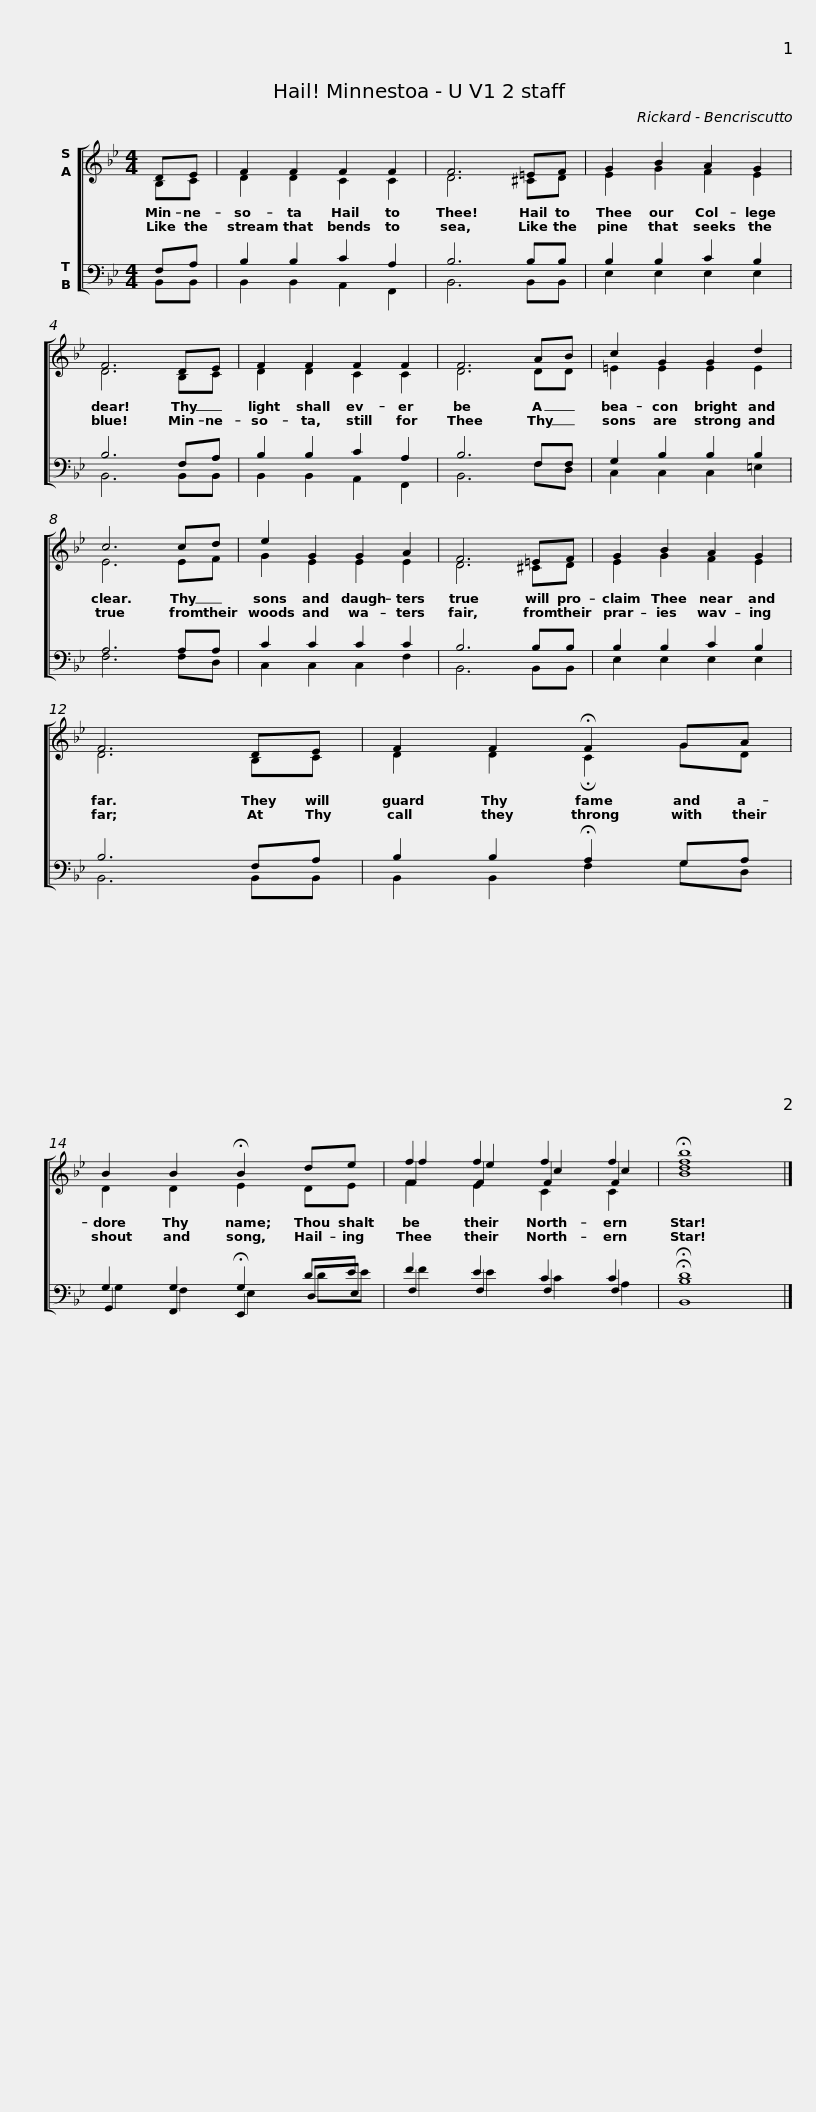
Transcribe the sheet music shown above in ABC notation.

X:1
%%score [ ( 1 2 3 4 ) ( 5 6 7 ) ]
L:1/8
M:4/4
I:linebreak $
K:Bb
V:1 treble
V:2 treble
V:3 treble
V:4 treble
V:5 bass
V:6 bass
V:7 bass
V:1
 DE | F2 F2 F2 F2 | F6 =EF | G2 B2 A2 G2 | F6 DE |$ %5
 F2 F2 F2 F2 | F6 AB | c2 G2 G2 d2 | c6 cd | e2 G2 G2 A2 |$ %10
 F6 =EF | G2 B2 A2 G2 | F6 DE | F2 F2 !fermata!F2 GA |$ B2 B2 !fermata!B2 de | %15
 f2 f2 f2 f2 | !fermata!b8 |] %17
V:2
 B,C | D2 D2 C2 C2 | D6 ^CD | E2 G2 F2 E2 | D6 B,C |$ %5
 D2 D2 C2 C2 | D6 DD | =E2 E2 E2 E2 | E6 EF | G2 E2 E2 E2 |$ %10
 D6 ^CD | E2 G2 F2 E2 | D6 B,C | D2 D2 !fermata!C2 GD |$ D2 D2 E2 DE | %15
 F2 F2 F2 F2 | d8 |] %17
V:3
 x2 | x8 | x8 | x8 | x8 |$ %5
 x8 | x8 | x8 | x8 | x8 |$ %10
 x8 | x8 | x8 | x8 |$ x8 | %15
 f2 e2 c2 c2 | f8 |] %17
V:4
 x2 | x8 | x8 | x8 | x8 |$ %5
 x8 | x8 | x8 | x8 | x8 |$ %10
 x8 | x8 | x8 | x8 |$ x8 | %15
 F2 E2 C2 C2 | B8 |] %17
V:5
 F,A, | B,2 B,2 C2 A,2 | B,6 B,B, | B,2 B,2 C2 B,2 | B,6 F,A, |$ %5
 B,2 B,2 C2 A,2 | B,6 F,F, | G,2 B,2 B,2 B,2 | A,6 A,A, | C2 C2 C2 C2 |$ %10
 B,6 B,B, | B,2 B,2 C2 B,2 | B,6 F,A, | B,2 B,2 !fermata!A,2 G,A, |$ G,2 G,2 G,2 DE | %15
 F2 E2 C2 C2 | !fermata!D8 |] %17
V:6
 B,,B,, | B,,2 B,,2 A,,2 F,,2 | B,,6 B,,B,, | E,2 E,2 E,2 E,2 | B,,6 B,,B,, |$ %5
 B,,2 B,,2 A,,2 F,,2 | B,,6 F,D, | C,2 C,2 C,2 =E,2 | F,6 F,D, | C,2 C,2 C,2 F,2 |$ %10
 B,,6 B,,B,, | E,2 E,2 E,2 E,2 | B,,6 B,,B,, | B,,2 B,,2 F,2 G,D, |$ G,,2 F,,2 !fermata!E,,2 D,E, | %15
 F,2 F,2 F,2 F,2 | !fermata!B,,8 |] %17
V:7
 x2 | x8 | x8 | x8 | x8 |$ %5
 x8 | x8 | x8 | x8 | x8 |$ %10
 x8 | x8 | x8 | x8 |$ G,2 F,2 E,2 DE | %15
 F2 E2 C2 A,2 | B,8 |] %17
